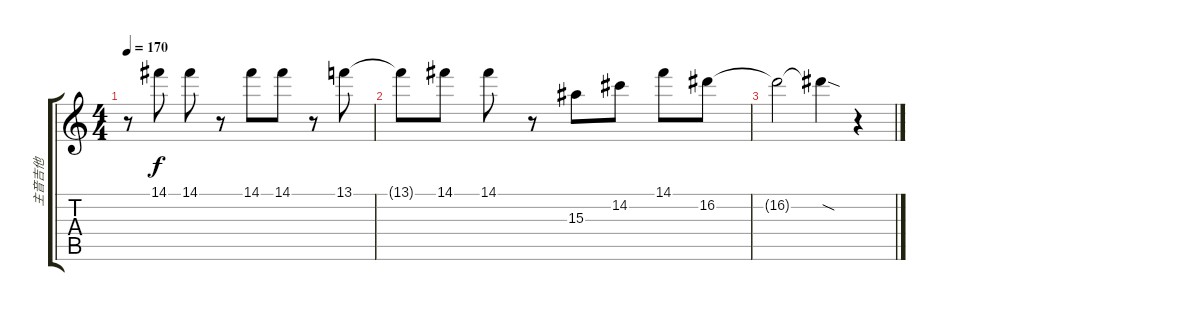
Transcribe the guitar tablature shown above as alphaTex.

\track ("主音吉他" "主音吉他") {instrument distortionguitar}
\staff {score tabs}
\tuning (E4 B3 G3 D3 A2 E2) {hide}
\ts (4 4)
\tempo 170
\clef g2
\ks c
r.8{dy f} 14.1.8 14.1.8 r.8 14.1.8 14.1.8 r.8 13.1.8 |
13.1{t}.8 14.1.8 14.1.8 r.8 15.3.8 14.2.8 14.1.8 16.2.8 |
16.2{t}.2 16.2{sod t}.4 r.4
